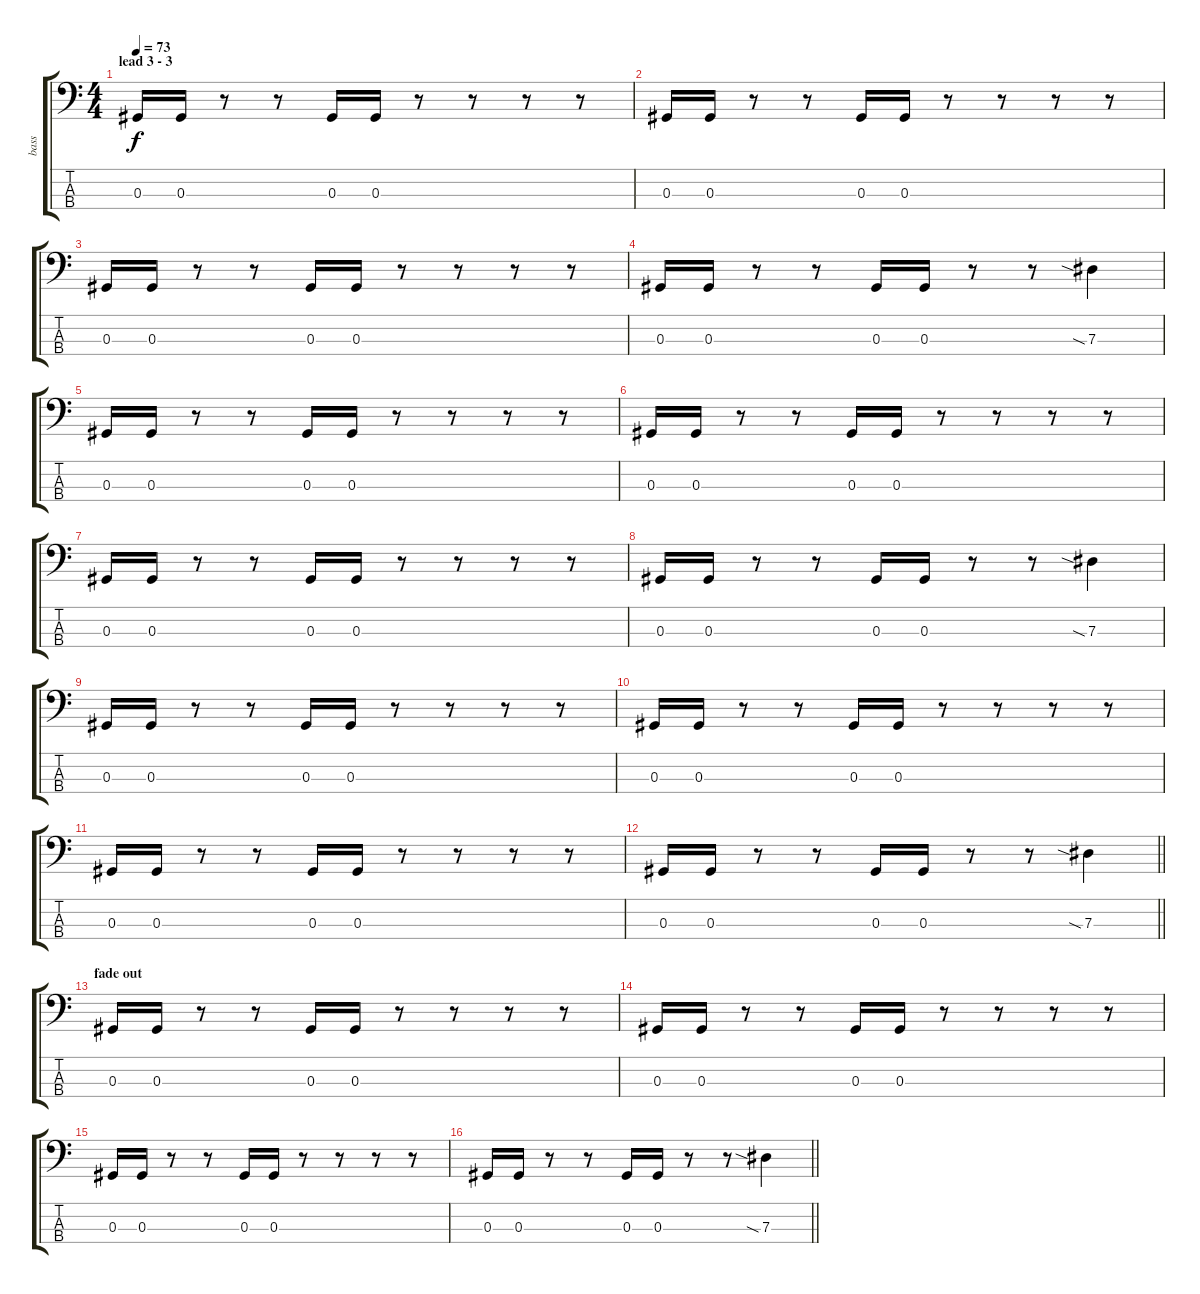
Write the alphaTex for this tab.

\track ("bass " "bass ") {instrument electricbassfinger}
\staff {score tabs}
\tuning (Gb2 Db2 Ab1 Eb1) {hide}
\ts (4 4)
\section ("" "lead 3 - 3")
\tempo 73
\clef f4
\ks c
0.3.16{dy f} 0.3.16 r.8 r.8 0.3.16 0.3.16 r.8 r.8 r.8 r.8 |
0.3.16 0.3.16 r.8 r.8 0.3.16 0.3.16 r.8 r.8 r.8 r.8 |
0.3.16 0.3.16 r.8 r.8 0.3.16 0.3.16 r.8 r.8 r.8 r.8 |
0.3.16 0.3.16 r.8 r.8 0.3.16 0.3.16 r.8 r.8 7.3{sia}.4 |
0.3.16 0.3.16 r.8 r.8 0.3.16 0.3.16 r.8 r.8 r.8 r.8 |
0.3.16 0.3.16 r.8 r.8 0.3.16 0.3.16 r.8 r.8 r.8 r.8 |
0.3.16 0.3.16 r.8 r.8 0.3.16 0.3.16 r.8 r.8 r.8 r.8 |
0.3.16 0.3.16 r.8 r.8 0.3.16 0.3.16 r.8 r.8 7.3{sia}.4 |
0.3.16 0.3.16 r.8 r.8 0.3.16 0.3.16 r.8 r.8 r.8 r.8 |
0.3.16 0.3.16 r.8 r.8 0.3.16 0.3.16 r.8 r.8 r.8 r.8 |
0.3.16 0.3.16 r.8 r.8 0.3.16 0.3.16 r.8 r.8 r.8 r.8 |
\barLineRight lightlight
0.3.16 0.3.16 r.8 r.8 0.3.16 0.3.16 r.8 r.8 7.3{sia}.4 |
\section ("" "fade out")
0.3.16 0.3.16 r.8 r.8 0.3.16 0.3.16 r.8 r.8 r.8 r.8 |
0.3.16 0.3.16 r.8 r.8 0.3.16 0.3.16 r.8 r.8 r.8 r.8 |
0.3.16 0.3.16 r.8 r.8 0.3.16 0.3.16 r.8 r.8 r.8 r.8 |
\barLineRight lightlight
0.3.16 0.3.16 r.8 r.8 0.3.16 0.3.16 r.8 r.8 7.3{sia}.4
